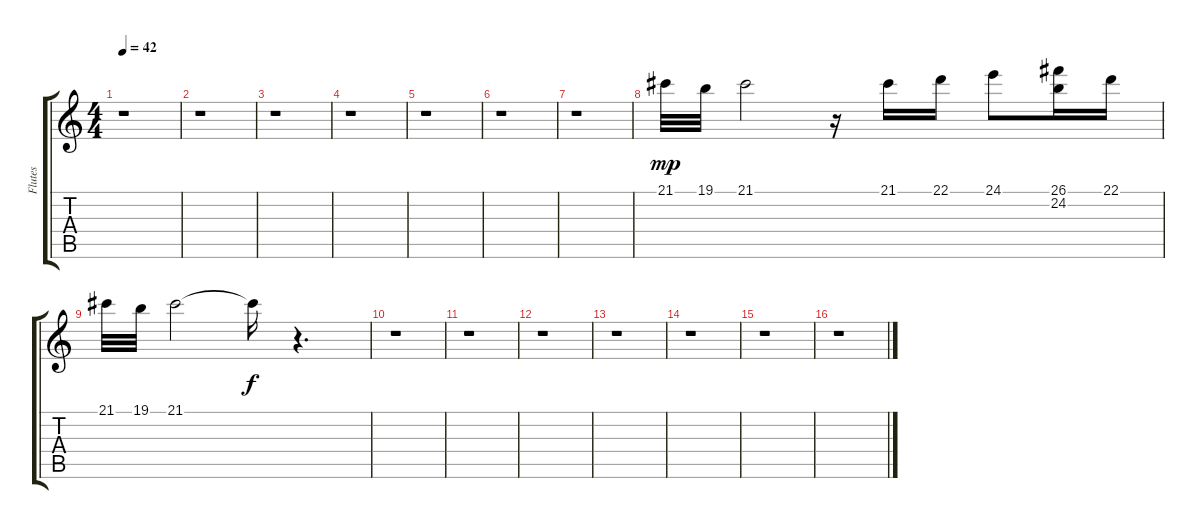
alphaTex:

\track ("Flutes" "Flutes") {instrument flute}
\staff {score tabs}
\tuning (E4 B3 G3 D3 A2 E2) {hide}
\ts (4 4)
\tempo 42
\clef g2
\ks c
r.1{dy mp} |
r.1 |
r.1 |
r.1 |
r.1 |
r.1 |
r.1 |
21.1.32{instrument flute} 19.1.32 21.1.2 r.16 21.1.16 22.1.16 24.1.8 (26.1 24.2).16 22.1.16 |
21.1.32 19.1.32 21.1.2 21.1{t}.16{dy f} r.4{d} |
r.1 |
r.1 |
r.1 |
r.1 |
r.1 |
r.1 |
r.1
